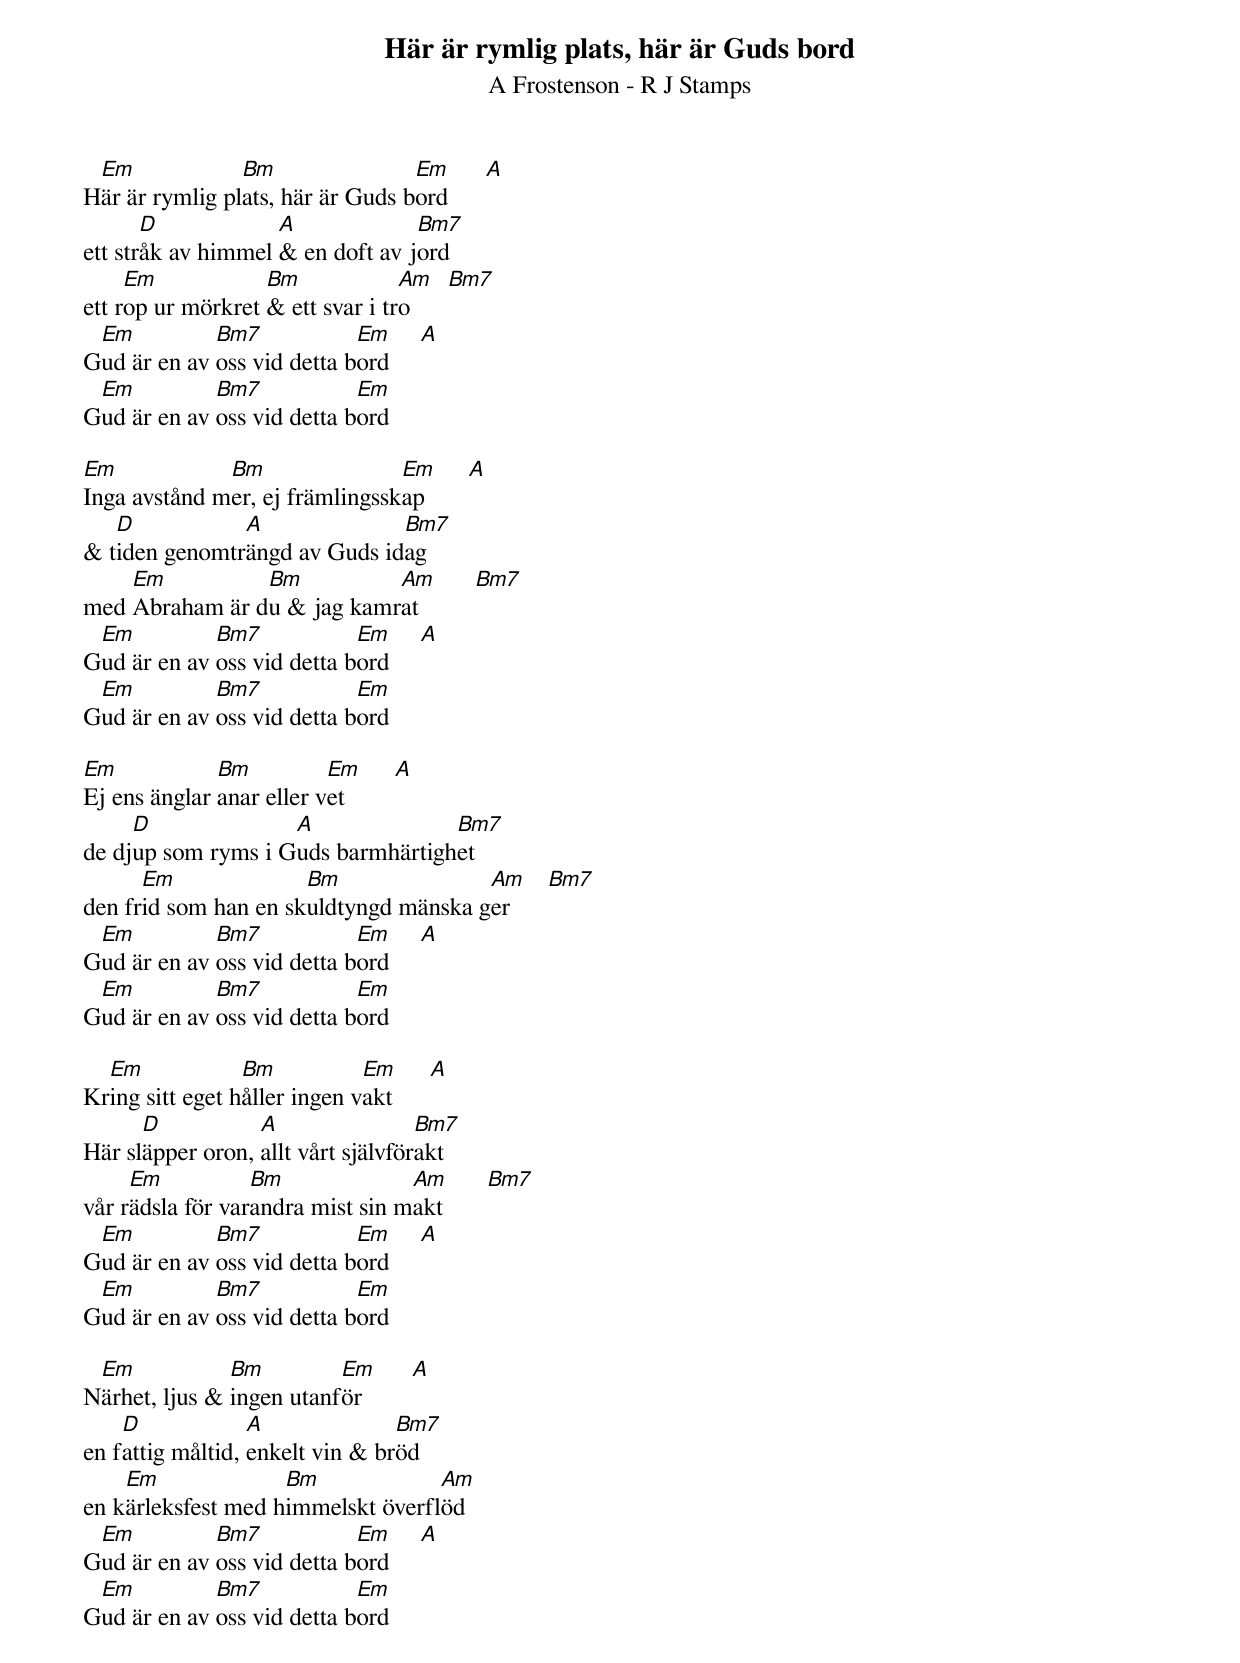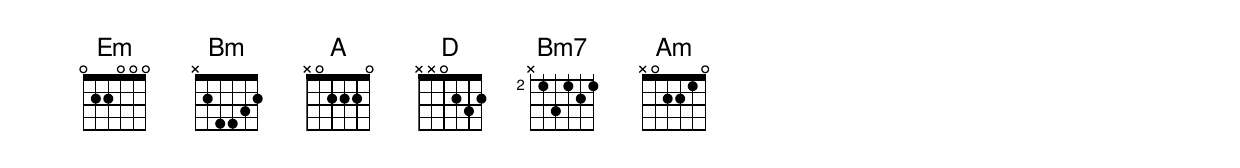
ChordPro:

{t:Här är rymlig plats, här är Guds bord}
{st:A Frostenson - R J Stamps}
H[Em]är är rymlig pl[Bm]ats, här är Guds b[Em]ord      [A]
ett str[D]åk av himmel [A]& en doft av j[Bm7]ord
ett r[Em]op ur mörkret [Bm]& ett svar i tr[Am]o      [Bm7]
G[Em]ud är en av [Bm7]oss vid detta b[Em]ord     [A]
G[Em]ud är en av [Bm7]oss vid detta b[Em]ord

[Em]Inga avstånd m[Bm]er, ej främlingssk[Em]ap       [A]
& t[D]iden genomtr[A]ängd av Guds id[Bm7]ag
med [Em]Abraham är d[Bm]u & jag kamr[Am]at         [Bm7]
G[Em]ud är en av [Bm7]oss vid detta b[Em]ord     [A]
G[Em]ud är en av [Bm7]oss vid detta b[Em]ord

[Em]Ej ens änglar [Bm]anar eller v[Em]et        [A]
de dj[D]up som ryms i G[A]uds barmhärtigh[Bm7]et
den fr[Em]id som han en sk[Bm]uldtyngd mänska g[Am]er      [Bm7]
G[Em]ud är en av [Bm7]oss vid detta b[Em]ord     [A]
G[Em]ud är en av [Bm7]oss vid detta b[Em]ord

Kr[Em]ing sitt eget h[Bm]åller ingen v[Em]akt      [A]
Här sl[D]äpper oron, [A]allt vårt självför[Bm7]akt
vår r[Em]ädsla för var[Bm]andra mist sin m[Am]akt       [Bm7]
G[Em]ud är en av [Bm7]oss vid detta b[Em]ord     [A]
G[Em]ud är en av [Bm7]oss vid detta b[Em]ord

N[Em]ärhet, ljus & [Bm]ingen utanf[Em]ör        [A]
en f[D]attig måltid, [A]enkelt vin & br[Bm7]öd
en k[Em]ärleksfest med h[Bm]immelskt överfl[Am]öd
G[Em]ud är en av [Bm7]oss vid detta b[Em]ord     [A]
G[Em]ud är en av [Bm7]oss vid detta b[Em]ord
